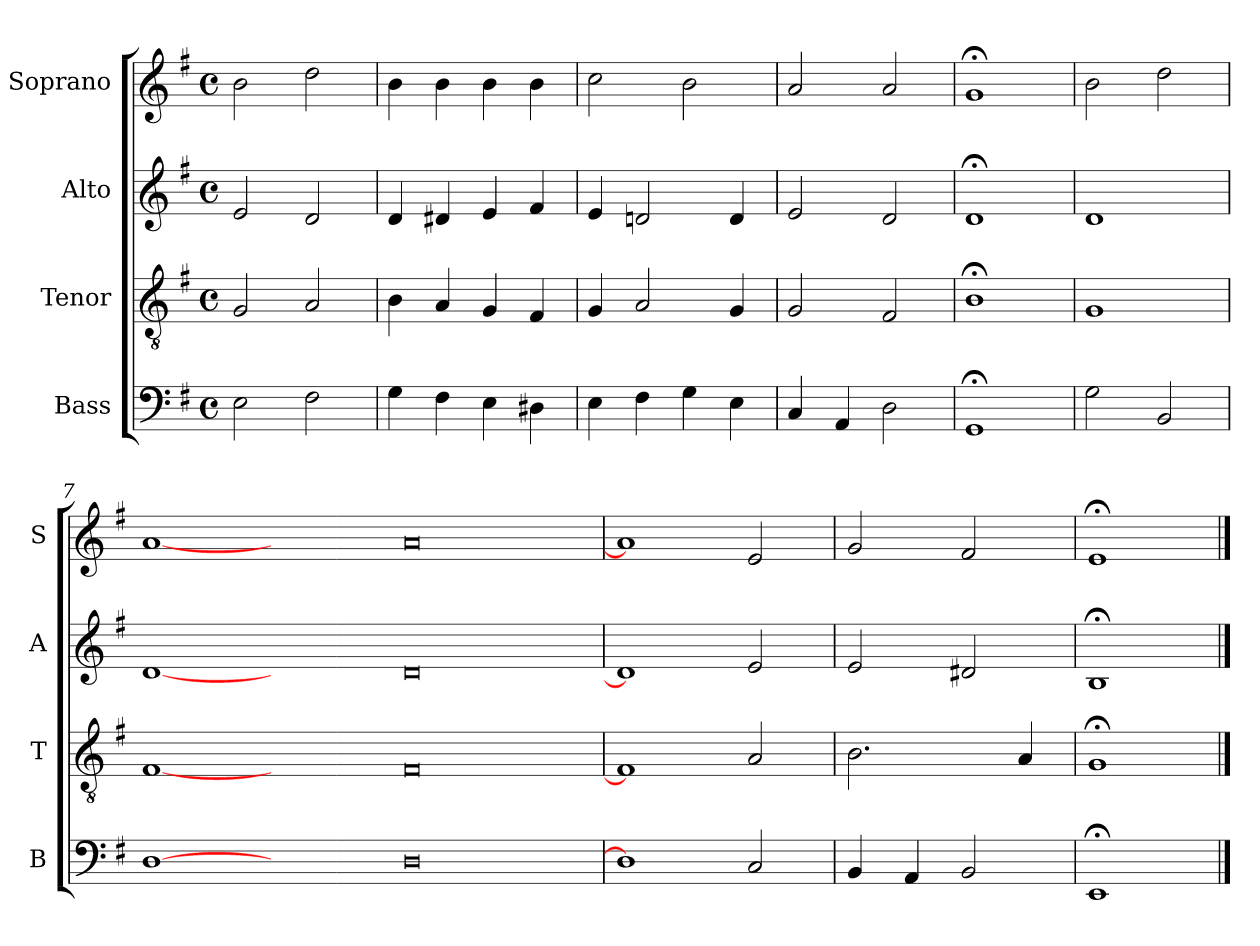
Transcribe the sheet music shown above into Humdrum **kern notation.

**kern	**kern	**kern	**kern
*part4	*part3	*part2	*part1
*staff4	*staff3	*staff2	*staff1
*I"Bass	*I"Tenor	*I"Alto	*I"Soprano
*I'B	*I'T	*I'A	*I'S
*clefF4	*clefGv2	*clefG2	*clefG2
*k[f#]	*k[f#]	*k[f#]	*k[f#]
*e:	*e:	*e:	*e:
*M4/4	*M4/4	*M4/4	*M4/4
*met(c)	*met(c)	*met(c)	*met(c)
*MM100	*MM100	*MM100	*MM100
=1	=1	=1	=1
2E	2G	2e	2b
2F#	2A	2d	2dd
=2	=2	=2	=2
4G	4B	4d	4b
4F#	4A	4d#X	4b
4E	4G	4e	4b
4D#X	4F#	4f#	4b
=3	=3	=3	=3
4E	4G	4e	2cc
4F#	2A	2dn	.
4G	.	.	2b
4E	4G	4d	.
=4	=4	=4	=4
4C	2G	2e	2a
4AA	.	.	.
2D	2F#	2d	2a
=5	=5	=5	=5
1GG;<	1B;<	1d;<	1g;<
=6	=6	=6	=6
2G	1G	1d	2b
2BB	.	.	2dd
=7	=7	=7	=7
[1D	[1F#	[1d	[1a
1ryy	1ryy	1ryy	1ryy
0D	0F#	0d	0a
=8	=8	=8	=8
1D]	1F#]	1d]	1a]
2C	2A	2e	2e
=9	=9	=9	=9
4BB	2.B	2e	2g
4AA	.	.	.
2BB	.	2d#X	2f#
.	4A	.	.
=10	=10	=10	=10
1EE;<	1G;<	1B;<	1e;<
==	==	==	==
*-	*-	*-	*-
